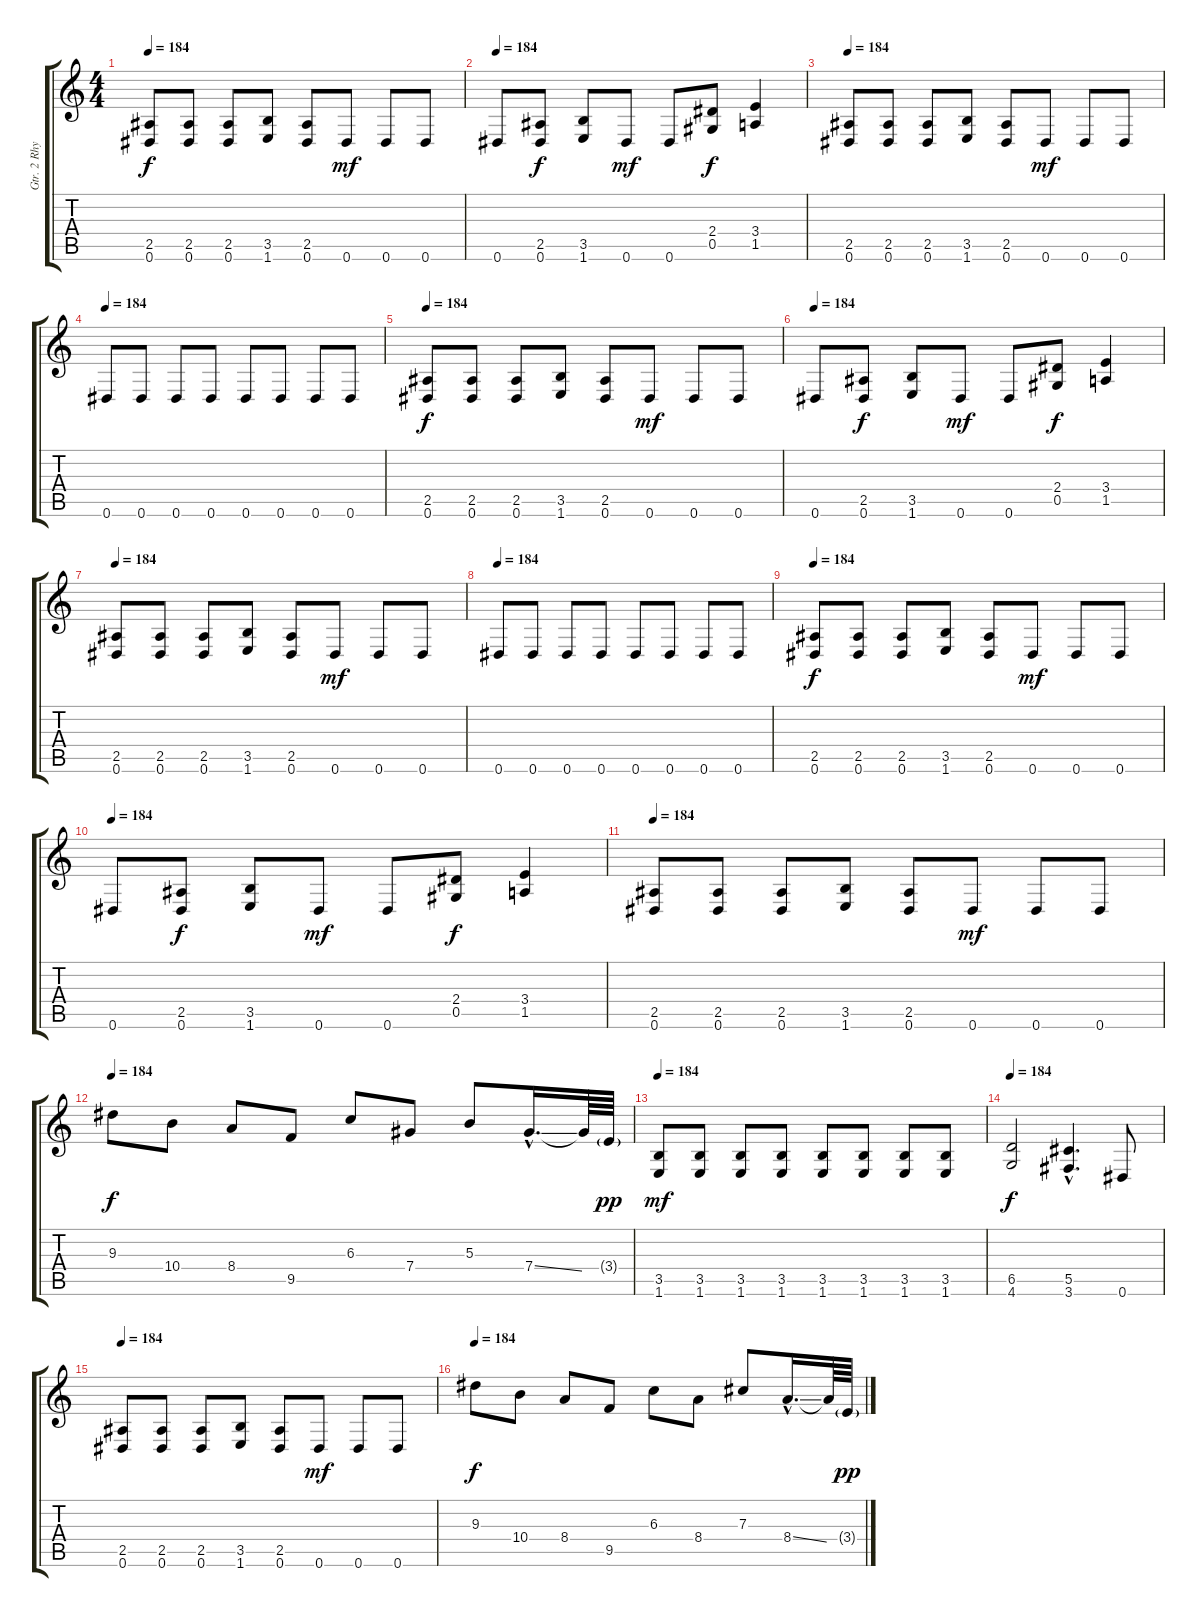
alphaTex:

\track ("Gtr. 2 Rhytm" "Gtr. 2 Rhy") {instrument overdrivenguitar}
\staff {score tabs}
\tuning (Eb4 Bb3 Gb3 Db3 Ab2 Eb2) {hide}
\ts (4 4)
\tempo 184
\clef g2
\ks c
(2.5 0.6).8{dy f} (2.5 0.6).8 (2.5 0.6).8 (3.5 1.6).8 (2.5 0.6).8 0.6.8{dy mf} 0.6.8 0.6.8 |
\tempo 184
0.6.8 (2.5 0.6).8{dy f} (3.5 1.6).8 0.6.8{dy mf} 0.6.8 (2.4 0.5).8{dy f} (3.4 1.5).4 |
\tempo 184
(2.5 0.6).8 (2.5 0.6).8 (2.5 0.6).8 (3.5 1.6).8 (2.5 0.6).8 0.6.8{dy mf} 0.6.8 0.6.8 |
\tempo 184
0.6.8 0.6.8 0.6.8 0.6.8 0.6.8 0.6.8 0.6.8 0.6.8 |
\tempo 184
(2.5 0.6).8{dy f} (2.5 0.6).8 (2.5 0.6).8 (3.5 1.6).8 (2.5 0.6).8 0.6.8{dy mf} 0.6.8 0.6.8 |
\tempo 184
0.6.8 (2.5 0.6).8{dy f} (3.5 1.6).8 0.6.8{dy mf} 0.6.8 (2.4 0.5).8{dy f} (3.4 1.5).4 |
\tempo 184
(2.5 0.6).8 (2.5 0.6).8 (2.5 0.6).8 (3.5 1.6).8 (2.5 0.6).8 0.6.8{dy mf} 0.6.8 0.6.8 |
\tempo 184
0.6.8 0.6.8 0.6.8 0.6.8 0.6.8 0.6.8 0.6.8 0.6.8 |
\tempo 184
(2.5 0.6).8{dy f} (2.5 0.6).8 (2.5 0.6).8 (3.5 1.6).8 (2.5 0.6).8 0.6.8{dy mf} 0.6.8 0.6.8 |
\tempo 184
0.6.8 (2.5 0.6).8{dy f} (3.5 1.6).8 0.6.8{dy mf} 0.6.8 (2.4 0.5).8{dy f} (3.4 1.5).4 |
\tempo 184
(2.5 0.6).8 (2.5 0.6).8 (2.5 0.6).8 (3.5 1.6).8 (2.5 0.6).8 0.6.8{dy mf} 0.6.8 0.6.8 |
\tempo 184
9.3.8{dy f} 10.4.8 8.4.8 9.5.8 6.3.8 7.4.8 5.3.8 7.4{ss hac}.16{d} 7.4{t}.64 3.4{g}.64{dy pp} |
\tempo 184
(3.5 1.6).8{dy mf} (3.5 1.6).8 (3.5 1.6).8 (3.5 1.6).8 (3.5 1.6).8 (3.5 1.6).8 (3.5 1.6).8 (3.5 1.6).8 |
\tempo 184
(6.5 4.6).2{dy f} (5.5{hac} 3.6{hac}).4{d} 0.6.8 |
\tempo 184
(2.5 0.6).8 (2.5 0.6).8 (2.5 0.6).8 (3.5 1.6).8 (2.5 0.6).8 0.6.8{dy mf} 0.6.8 0.6.8 |
\tempo 184
9.3.8{dy f} 10.4.8 8.4.8 9.5.8 6.3.8 8.4.8 7.3.8 8.4{ss hac}.16{d} 8.4{t}.64 3.4{g}.64{dy pp}
